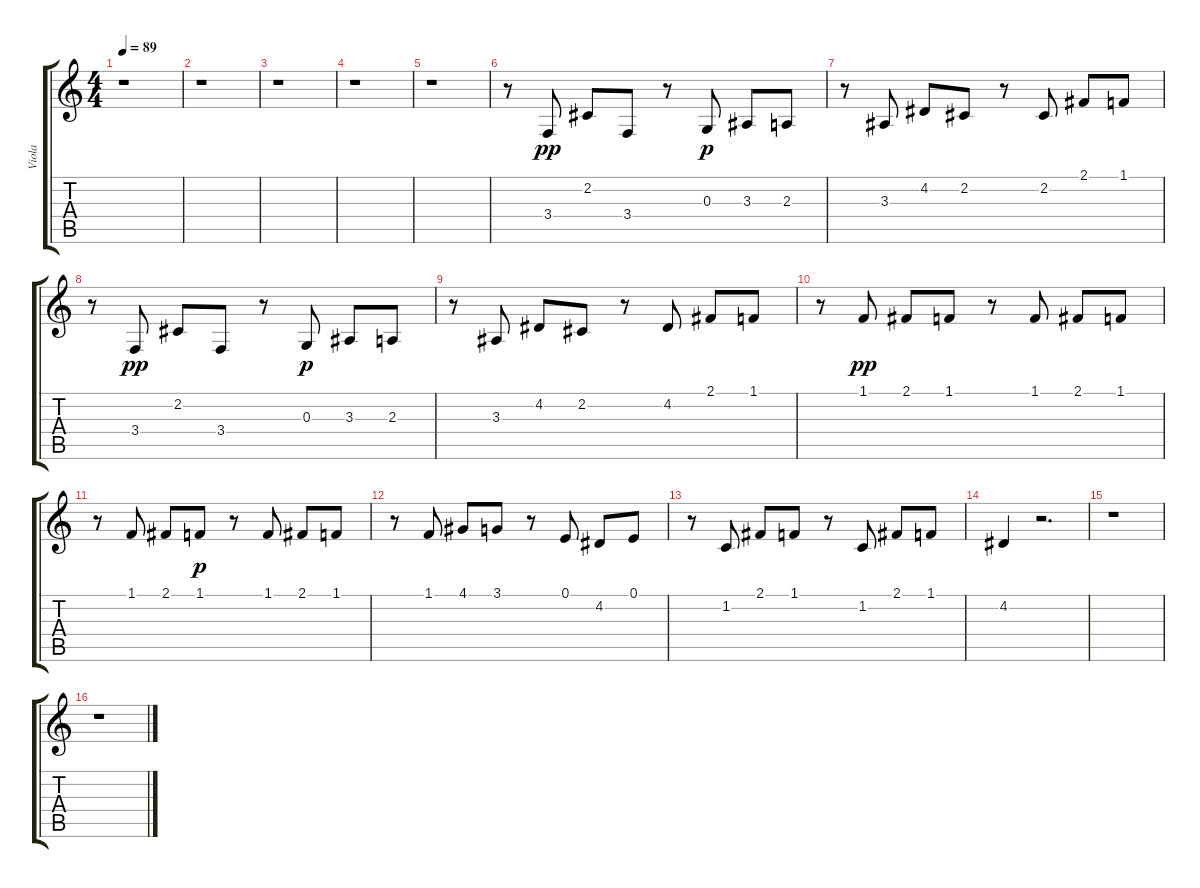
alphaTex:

\track ("Viola" "Viola") {instrument pizzicatostrings}
\staff {score tabs}
\tuning (E4 B3 G3 D3 A2 E2) {hide}
\ts (4 4)
\tempo 89
\clef g2
\ks c
r.1{dy pp} |
r.1 |
r.1 |
r.1 |
r.1 |
r.8 3.4.8 2.2.8 3.4.8 r.8 0.3.8{dy p} 3.3.8 2.3.8 |
r.8 3.3.8 4.2.8 2.2.8 r.8 2.2.8 2.1.8 1.1.8 |
r.8 3.4.8{dy pp} 2.2.8 3.4.8 r.8 0.3.8{dy p} 3.3.8 2.3.8 |
r.8 3.3.8 4.2.8 2.2.8 r.8 4.2.8 2.1.8 1.1.8 |
r.8 1.1.8{dy pp} 2.1.8 1.1.8 r.8 1.1.8 2.1.8 1.1.8 |
r.8 1.1.8 2.1.8 1.1.8{dy p} r.8 1.1.8 2.1.8 1.1.8 |
r.8 1.1.8 4.1.8 3.1.8 r.8 0.1.8 4.2.8 0.1.8 |
r.8 1.2.8 2.1.8 1.1.8 r.8 1.2.8 2.1.8 1.1.8 |
4.2.4 r.2{d} |
r.1 |
r.1
